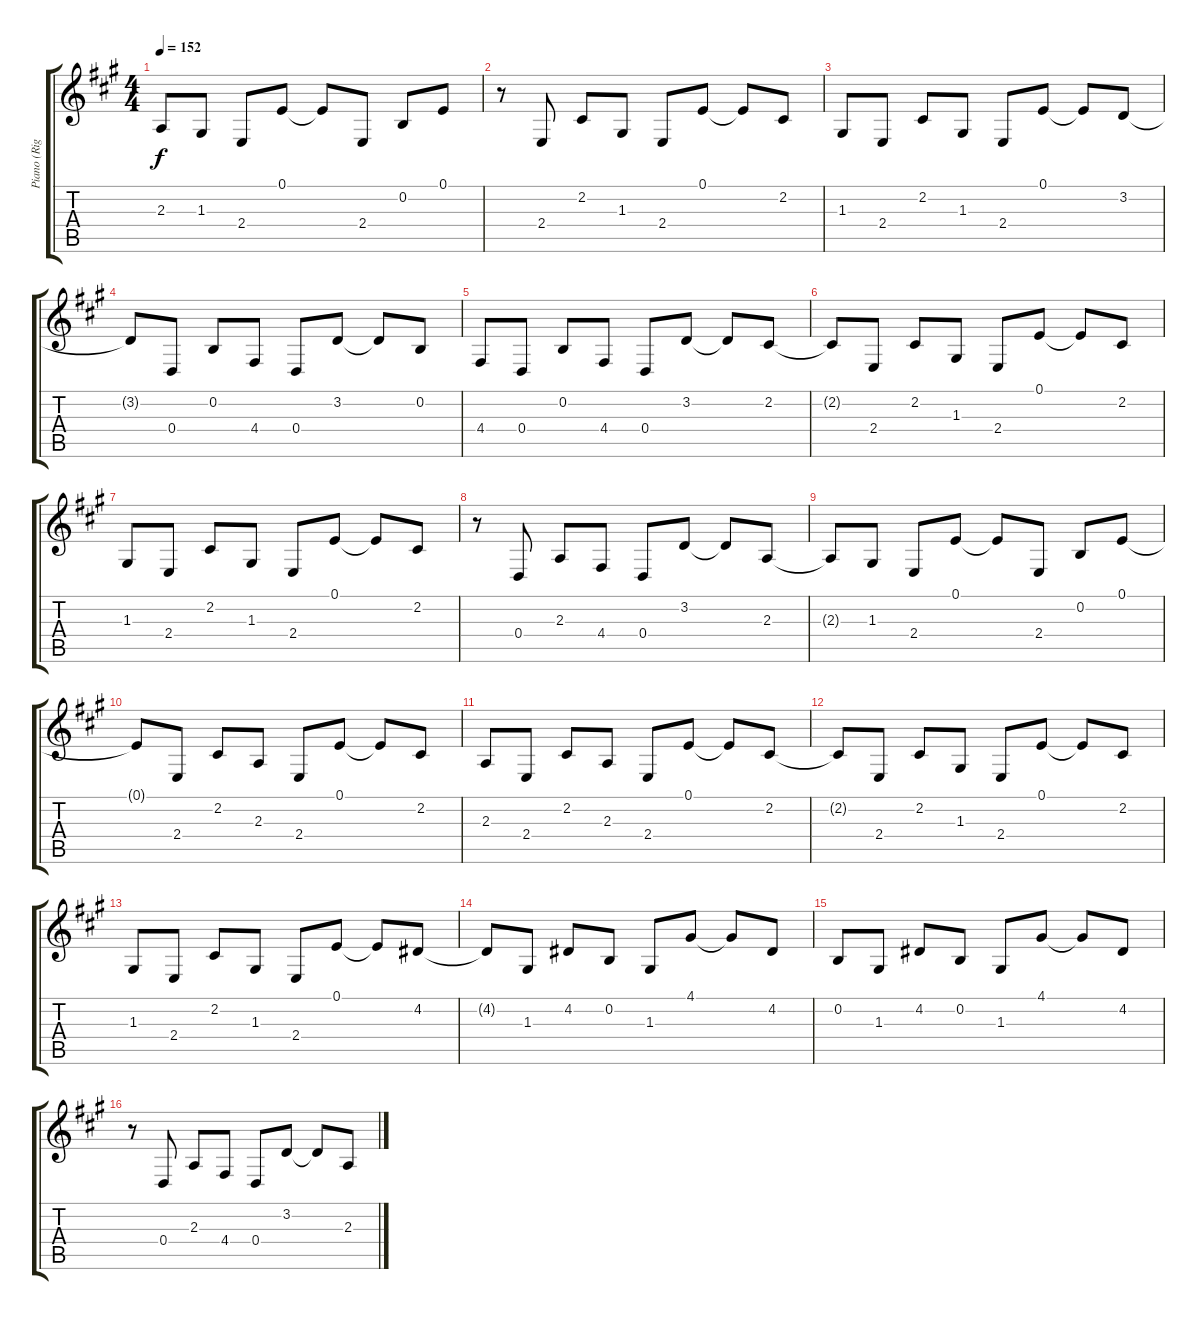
\track ("Piano (Right Hand)" "Piano (Rig") {instrument acousticgrandpiano}
\staff {score tabs}
\tuning (E4 B3 G3 D3 A2 E2) {hide}
\ts (4 4)
\tempo 152
\clef g2
\ks a
2.3{t}.8{dy f} 1.3.8 2.4.8 0.1.8 0.1{t}.8 2.4.8 0.2.8 0.1.8 |
r.8 2.4.8 2.2.8 1.3.8 2.4.8 0.1.8 0.1{t}.8 2.2.8 |
1.3.8 2.4.8 2.2.8 1.3.8 2.4.8 0.1.8 0.1{t}.8 3.2.8 |
3.2{t}.8 0.4.8 0.2.8 4.4.8 0.4.8 3.2.8 3.2{t}.8 0.2.8 |
4.4.8 0.4.8 0.2.8 4.4.8 0.4.8 3.2.8 3.2{t}.8 2.2.8 |
2.2{t}.8 2.4.8 2.2.8 1.3.8 2.4.8 0.1.8 0.1{t}.8 2.2.8 |
1.3.8 2.4.8 2.2.8 1.3.8 2.4.8 0.1.8 0.1{t}.8 2.2.8 |
r.8 0.4.8 2.3.8 4.4.8 0.4.8 3.2.8 3.2{t}.8 2.3.8 |
2.3{t}.8 1.3.8 2.4.8 0.1.8 0.1{t}.8 2.4.8 0.2.8 0.1.8 |
0.1{t}.8 2.4.8 2.2.8 2.3.8 2.4.8 0.1.8 0.1{t}.8 2.2.8 |
2.3.8 2.4.8 2.2.8 2.3.8 2.4.8 0.1.8 0.1{t}.8 2.2.8 |
2.2{t}.8 2.4.8 2.2.8 1.3.8 2.4.8 0.1.8 0.1{t}.8 2.2.8 |
1.3.8 2.4.8 2.2.8 1.3.8 2.4.8 0.1.8 0.1{t}.8 4.2.8 |
4.2{t}.8 1.3.8 4.2.8 0.2.8 1.3.8 4.1.8 4.1{t}.8 4.2.8 |
0.2.8 1.3.8 4.2.8 0.2.8 1.3.8 4.1.8 4.1{t}.8 4.2.8 |
r.8 0.4.8 2.3.8 4.4.8 0.4.8 3.2.8 3.2{t}.8 2.3.8
